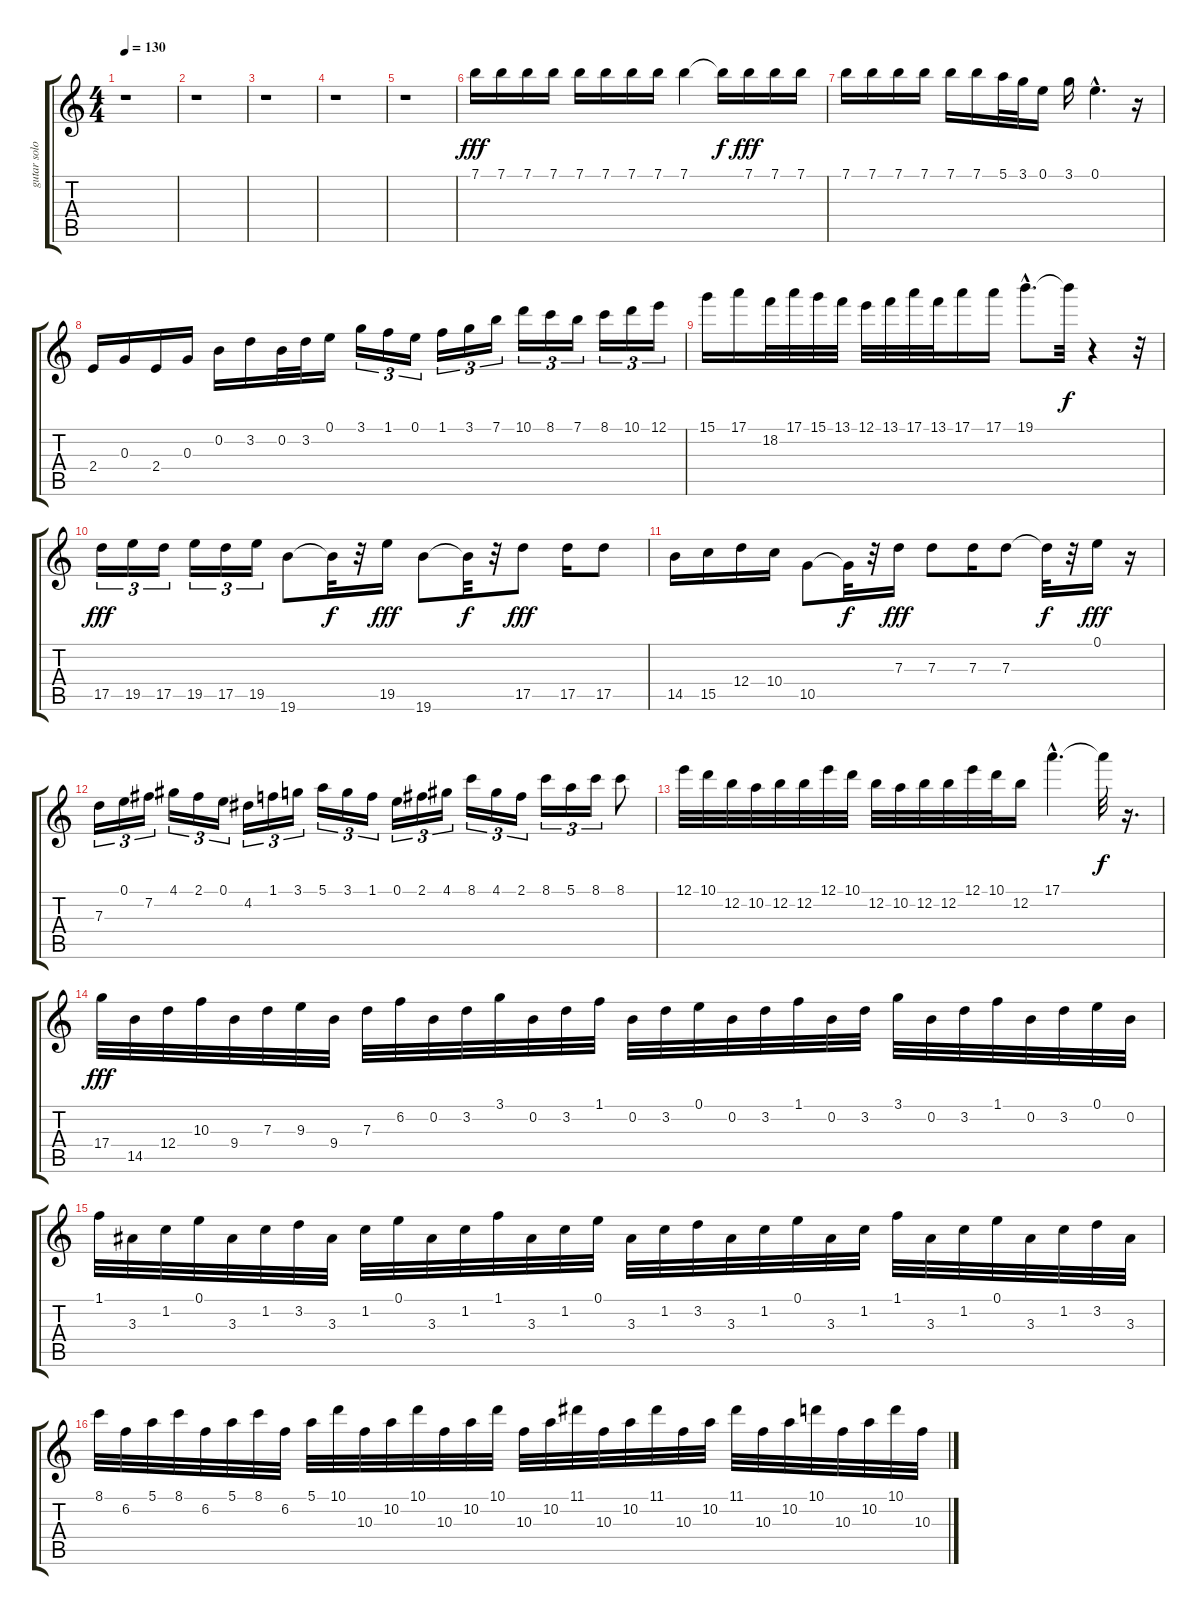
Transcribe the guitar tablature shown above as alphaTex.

\track ("gutar solo" "gutar solo") {instrument distortionguitar}
\staff {score tabs}
\tuning (E4 B3 G3 D3 A2 E2) {hide}
\ts (4 4)
\tempo 130
\clef g2
\ks c
r.1{dy fff} |
r.1 |
r.1 |
r.1 |
r.1 |
7.1.16 7.1.16 7.1.16 7.1.16 7.1.16 7.1.16 7.1.16 7.1.16 7.1.4 7.1{t}.16{dy f} 7.1.16{dy fff} 7.1.16 7.1.16 |
7.1.16 7.1.16 7.1.16 7.1.16 7.1.16 7.1.16 5.1.32 3.1.32 0.1.16 3.1.16 0.1{hac}.4{d} r.16 |
2.4.16 0.3.16 2.4.16 0.3.16 0.2.16 3.2.16 0.2.32 3.2.32 0.1.16 3.1.16{tu (3 2)} 1.1.16{tu (3 2)} 0.1.16{tu (3 2)} 1.1.16{tu (3 2)} 3.1.16{tu (3 2)} 7.1.16{tu (3 2)} 10.1.16{tu (3 2)} 8.1.16{tu (3 2)} 7.1.16{tu (3 2)} 8.1.16{tu (3 2)} 10.1.16{tu (3 2)} 12.1.16{tu (3 2)} |
15.1.16 17.1.16 18.2.32 17.1.32 15.1.32 13.1.32 12.1.32 13.1.32 17.1.32 13.1.32 17.1.16 17.1.16 19.1{hac}.8{d} 19.1{t}.32{dy f} r.4 r.32 |
17.5.16{tu (3 2) dy fff} 19.5.16{tu (3 2)} 17.5.16{tu (3 2)} 19.5.16{tu (3 2)} 17.5.16{tu (3 2)} 19.5.16{tu (3 2)} 19.6.8 19.6{t}.32{dy f} r.32 19.5.16{dy fff} 19.6.8 19.6{t}.32{dy f} r.32 17.5.8{dy fff} 17.5.16 17.5.8 |
14.5.16 15.5.16 12.4.16 10.4.16 10.5.8 10.5{t}.32{dy f} r.32 7.3.16{dy fff} 7.3.8 7.3.16 7.3.8 7.3{t}.32{dy f} r.32 0.1.16{dy fff} r.16 |
7.3.16{tu (3 2)} 0.1.16{tu (3 2)} 7.2.16{tu (3 2)} 4.1.16{tu (3 2)} 2.1.16{tu (3 2)} 0.1.16{tu (3 2)} 4.2.16{tu (3 2)} 1.1.16{tu (3 2)} 3.1.16{tu (3 2)} 5.1.16{tu (3 2)} 3.1.16{tu (3 2)} 1.1.16{tu (3 2)} 0.1.16{tu (3 2)} 2.1.16{tu (3 2)} 4.1.16{tu (3 2)} 8.1.16{tu (3 2)} 4.1.16{tu (3 2)} 2.1.16{tu (3 2)} 8.1.16{tu (3 2)} 5.1.16{tu (3 2)} 8.1.16{tu (3 2)} 8.1.8 |
12.1.32 10.1.32 12.2.32 10.2.32 12.2.32 12.2.32 12.1.32 10.1.32 12.2.32 10.2.32 12.2.32 12.2.32 12.1.32 10.1.32 12.2.16 17.1{hac}.4{d} 17.1{t}.32{dy f} r.16{d} |
17.4.32{dy fff} 14.5.32 12.4.32 10.3.32 9.4.32 7.3.32 9.3.32 9.4.32 7.3.32 6.2.32 0.2.32 3.2.32 3.1.32 0.2.32 3.2.32 1.1.32 0.2.32 3.2.32 0.1.32 0.2.32 3.2.32 1.1.32 0.2.32 3.2.32 3.1.32 0.2.32 3.2.32 1.1.32 0.2.32 3.2.32 0.1.32 0.2.32 |
1.1.32 3.3.32 1.2.32 0.1.32 3.3.32 1.2.32 3.2.32 3.3.32 1.2.32 0.1.32 3.3.32 1.2.32 1.1.32 3.3.32 1.2.32 0.1.32 3.3.32 1.2.32 3.2.32 3.3.32 1.2.32 0.1.32 3.3.32 1.2.32 1.1.32 3.3.32 1.2.32 0.1.32 3.3.32 1.2.32 3.2.32 3.3.32 |
8.1.32 6.2.32 5.1.32 8.1.32 6.2.32 5.1.32 8.1.32 6.2.32 5.1.32 10.1.32 10.3.32 10.2.32 10.1.32 10.3.32 10.2.32 10.1.32 10.3.32 10.2.32 11.1.32 10.3.32 10.2.32 11.1.32 10.3.32 10.2.32 11.1.32 10.3.32 10.2.32 10.1.32 10.3.32 10.2.32 10.1.32 10.3.32
